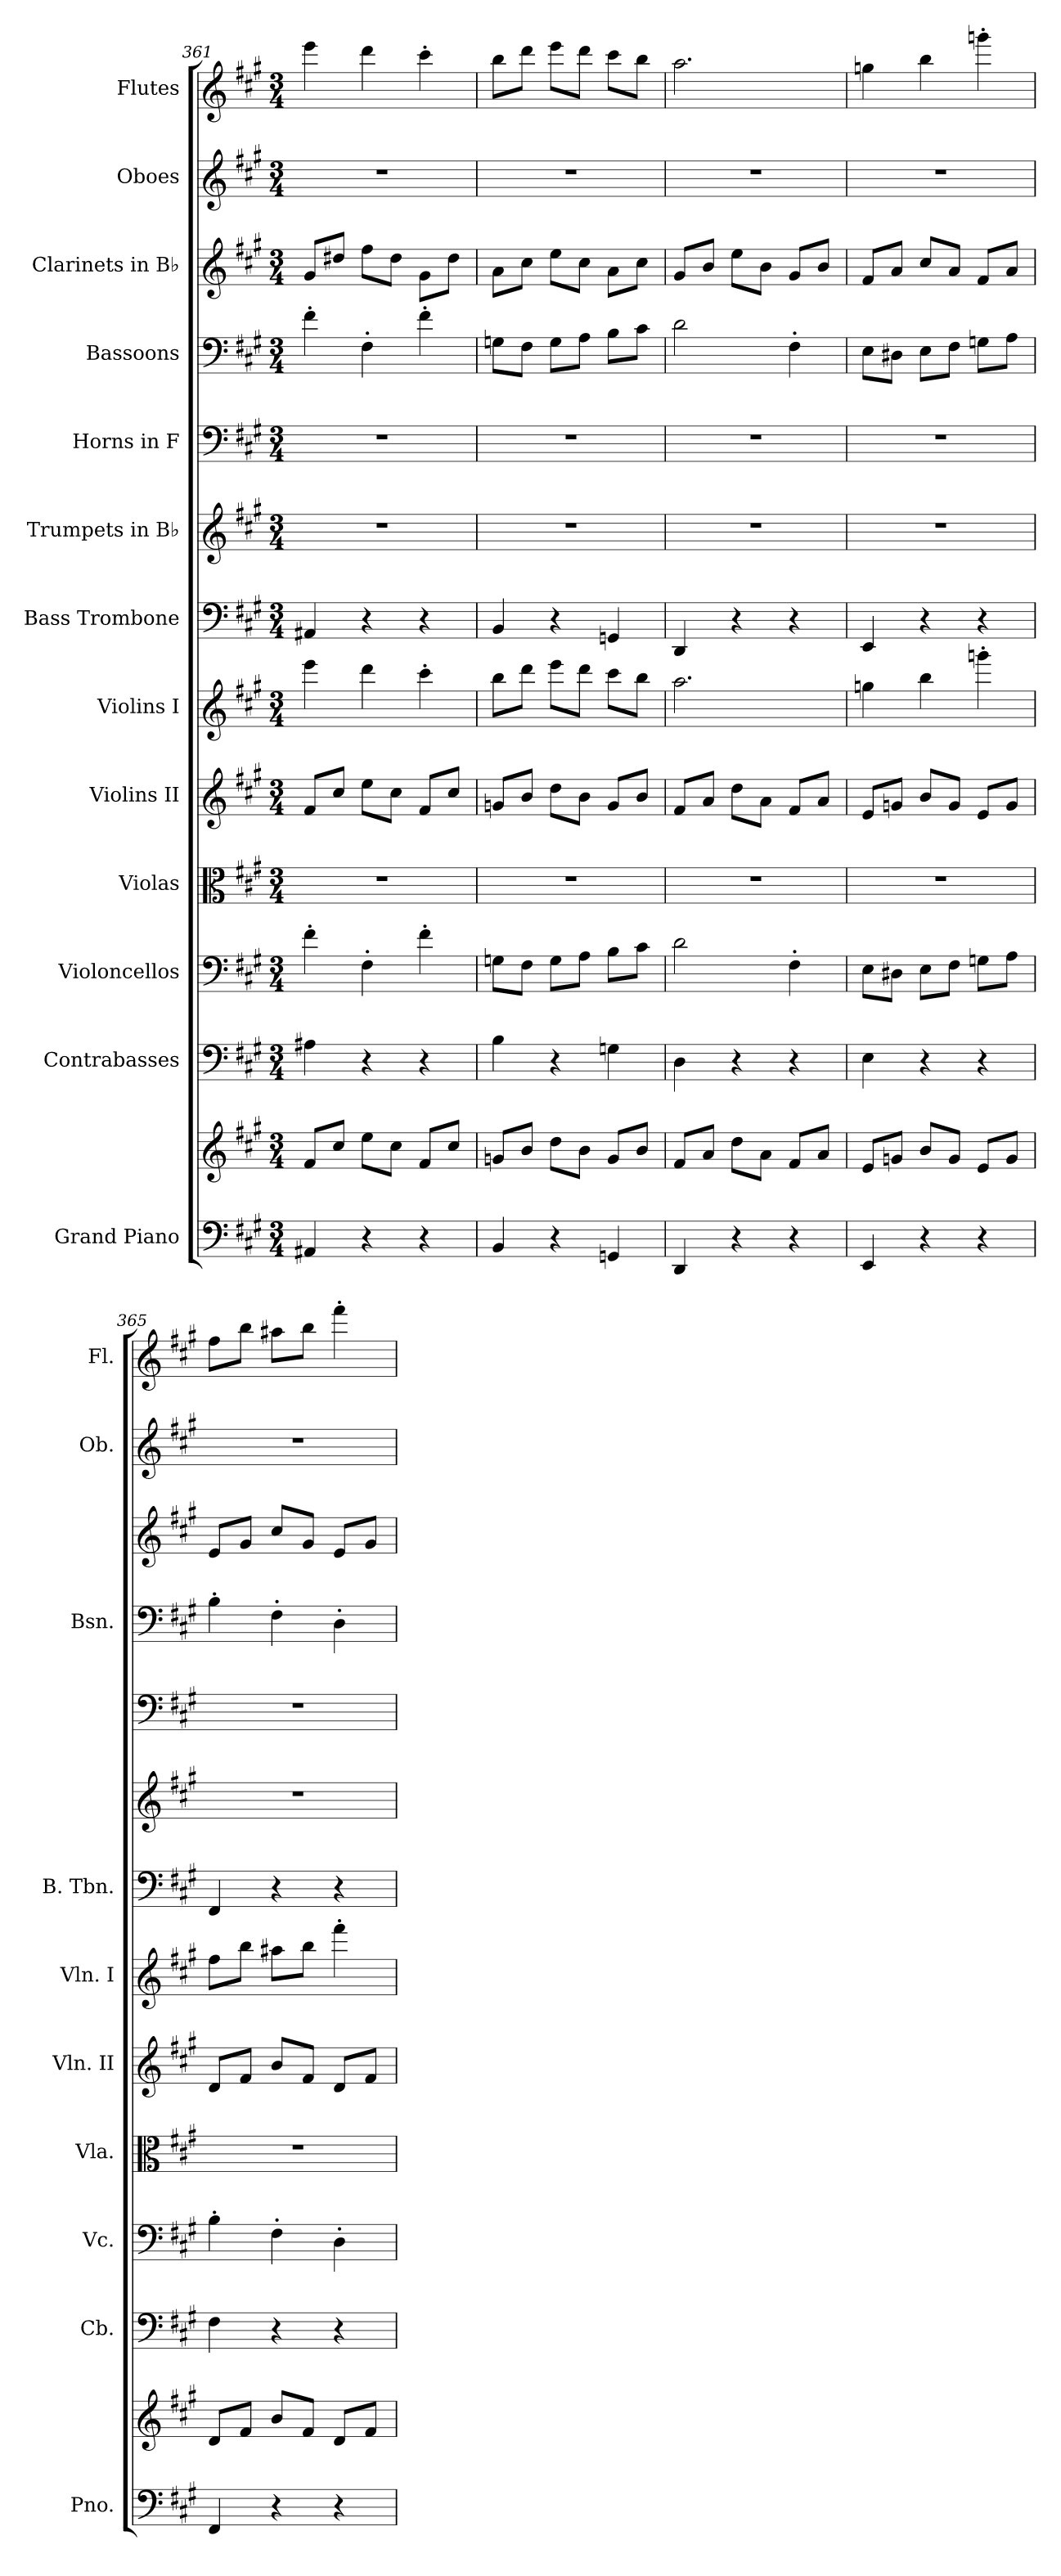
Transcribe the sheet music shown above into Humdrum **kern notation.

**kern	**kern	**kern	**kern	**kern	**kern	**kern	**kern	**kern	**kern	**kern	**kern	**kern	**kern
*part13	*part13	*part12	*part11	*part10	*part9	*part8	*part7	*part6	*part5	*part4	*part3	*part2	*part1
*staff14	*staff13	*staff12	*staff11	*staff10	*staff9	*staff8	*staff7	*staff6	*staff5	*staff4	*staff3	*staff2	*staff1
*I"Grand Piano	*	*I"Contrabasses	*I"Violoncellos	*I"Violas	*I"Violins II	*I"Violins I	*I"Bass Trombone	*I"Trumpets in B♭	*I"Horns in F	*I"Bassoons	*I"Clarinets in B♭	*I"Oboes	*I"Flutes
*I'Pno.	*	*I'Cb.	*I'Vc.	*I'Vla.	*I'Vln. II	*I'Vln. I	*I'B. Tbn.	*	*	*I'Bsn.	*	*I'Ob.	*I'Fl.
*clefF4	*clefG2	*clefF4	*clefF4	*clefC3	*clefG2	*clefG2	*clefF4	*clefG2	*clefF4	*clefF4	*clefG2	*clefG2	*clefG2
*	*	*ITrd7c12	*	*	*	*	*	*ITrd1c2	*ITrd4c7	*	*ITrd1c2	*	*
*k[f#c#g#]	*k[f#c#g#]	*k[f#c#g#]	*k[f#c#g#]	*k[f#c#g#]	*k[f#c#g#]	*k[f#c#g#]	*k[f#c#g#]	*k[f#]	*k[f#c#]	*k[f#c#g#]	*k[f#]	*k[f#c#g#]	*k[f#c#g#]
*M3/4	*M3/4	*M3/4	*M3/4	*M3/4	*M3/4	*M3/4	*M3/4	*M3/4	*M3/4	*M3/4	*M3/4	*M3/4	*M3/4
=361	=361	=361	=361	=361	=361	=361	=361	=361	=361	=361	=361	=361	=361
4AA#X/	8f#/L	4AA#X\	4f#'\	2.r	8f#/L	4eee\	4AA#X/	2.r	2.r	4f#'\	8f#/L	2.r	4eee\
.	8cc#/J	.	.	.	8cc#/J	.	.	.	.	.	8cc#X/J	.	.
4r	8ee\L	4r	4F#'\	.	8ee\L	4ddd\	4r	.	.	4F#'\	8ee\L	.	4ddd\
.	8cc#\J	.	.	.	8cc#\J	.	.	.	.	.	8cc#\J	.	.
4r	8f#/L	4r	4f#'\	.	8f#/L	4ccc#'\	4r	.	.	4f#'\	8f#\L	.	4ccc#'\
.	8cc#/J	.	.	.	8cc#/J	.	.	.	.	.	8cc#\J	.	.
=362	=362	=362	=362	=362	=362	=362	=362	=362	=362	=362	=362	=362	=362
4BB/	8gn/L	4BB\	8Gn\L	2.r	8gn/L	8bb\L	4BB/	2.r	2.r	8Gn\L	8g\L	2.r	8bb\L
.	8b/J	.	8F#\J	.	8b/J	8ddd\J	.	.	.	8F#\J	8b\J	.	8ddd\J
4r	8dd\L	4r	8G\L	.	8dd\L	8eee\L	4r	.	.	8G\L	8dd\L	.	8eee\L
.	8b\J	.	8A\J	.	8b\J	8ddd\J	.	.	.	8A\J	8b\J	.	8ddd\J
4GGn/	8g/L	4GGn\	8B\L	.	8g/L	8ccc#\L	4GGn/	.	.	8B\L	8g\L	.	8ccc#\L
.	8b/J	.	8c#\J	.	8b/J	8bb\J	.	.	.	8c#\J	8b\J	.	8bb\J
!!LO:PB:g=z
=363	=363	=363	=363	=363	=363	=363	=363	=363	=363	=363	=363	=363	=363
4DD/	8f#/L	4DD\	2d\	2.r	8f#/L	2.aa\	4DD/	2.r	2.r	2d\	8f#/L	2.r	2.aa\
.	8a/J	.	.	.	8a/J	.	.	.	.	.	8a/J	.	.
4r	8dd\L	4r	.	.	8dd\L	.	4r	.	.	.	8dd\L	.	.
.	8a\J	.	.	.	8a\J	.	.	.	.	.	8a\J	.	.
4r	8f#/L	4r	4F#'\	.	8f#/L	.	4r	.	.	4F#'\	8f#/L	.	.
.	8a/J	.	.	.	8a/J	.	.	.	.	.	8a/J	.	.
=364	=364	=364	=364	=364	=364	=364	=364	=364	=364	=364	=364	=364	=364
4EE/	8e/L	4EE\	8E\L	2.r	8e/L	4ggn\	4EE/	2.r	2.r	8E\L	8e/L	2.r	4ggn\
.	8gn/J	.	8D#X\J	.	8gn/J	.	.	.	.	8D#X\J	8g/J	.	.
4r	8b/L	4r	8E\L	.	8b/L	4bb\	4r	.	.	8E\L	8b/L	.	4bb\
.	8g/J	.	8F#\J	.	8g/J	.	.	.	.	8F#\J	8g/J	.	.
4r	8e/L	4r	8Gn\L	.	8e/L	4gggn'\	4r	.	.	8Gn\L	8e/L	.	4gggn'\
.	8g/J	.	8A\J	.	8g/J	.	.	.	.	8A\J	8g/J	.	.
=365	=365	=365	=365	=365	=365	=365	=365	=365	=365	=365	=365	=365	=365
4FF#/	8d/L	4FF#\	4B'\	2.r	8d/L	8ff#\L	4FF#/	2.r	2.r	4B'\	8d/L	2.r	8ff#\L
.	8f#/J	.	.	.	8f#/J	8bb\J	.	.	.	.	8f#/J	.	8bb\J
4r	8b/L	4r	4F#'\	.	8b/L	8aa#X\L	4r	.	.	4F#'\	8b/L	.	8aa#X\L
.	8f#/J	.	.	.	8f#/J	8bb\J	.	.	.	.	8f#/J	.	8bb\J
4r	8d/L	4r	4D'\	.	8d/L	4fff#'\	4r	.	.	4D'\	8d/L	.	4fff#'\
.	8f#/J	.	.	.	8f#/J	.	.	.	.	.	8f#/J	.	.
=	=	=	=	=	=	=	=	=	=	=	=	=	=
*-	*-	*-	*-	*-	*-	*-	*-	*-	*-	*-	*-	*-	*-
